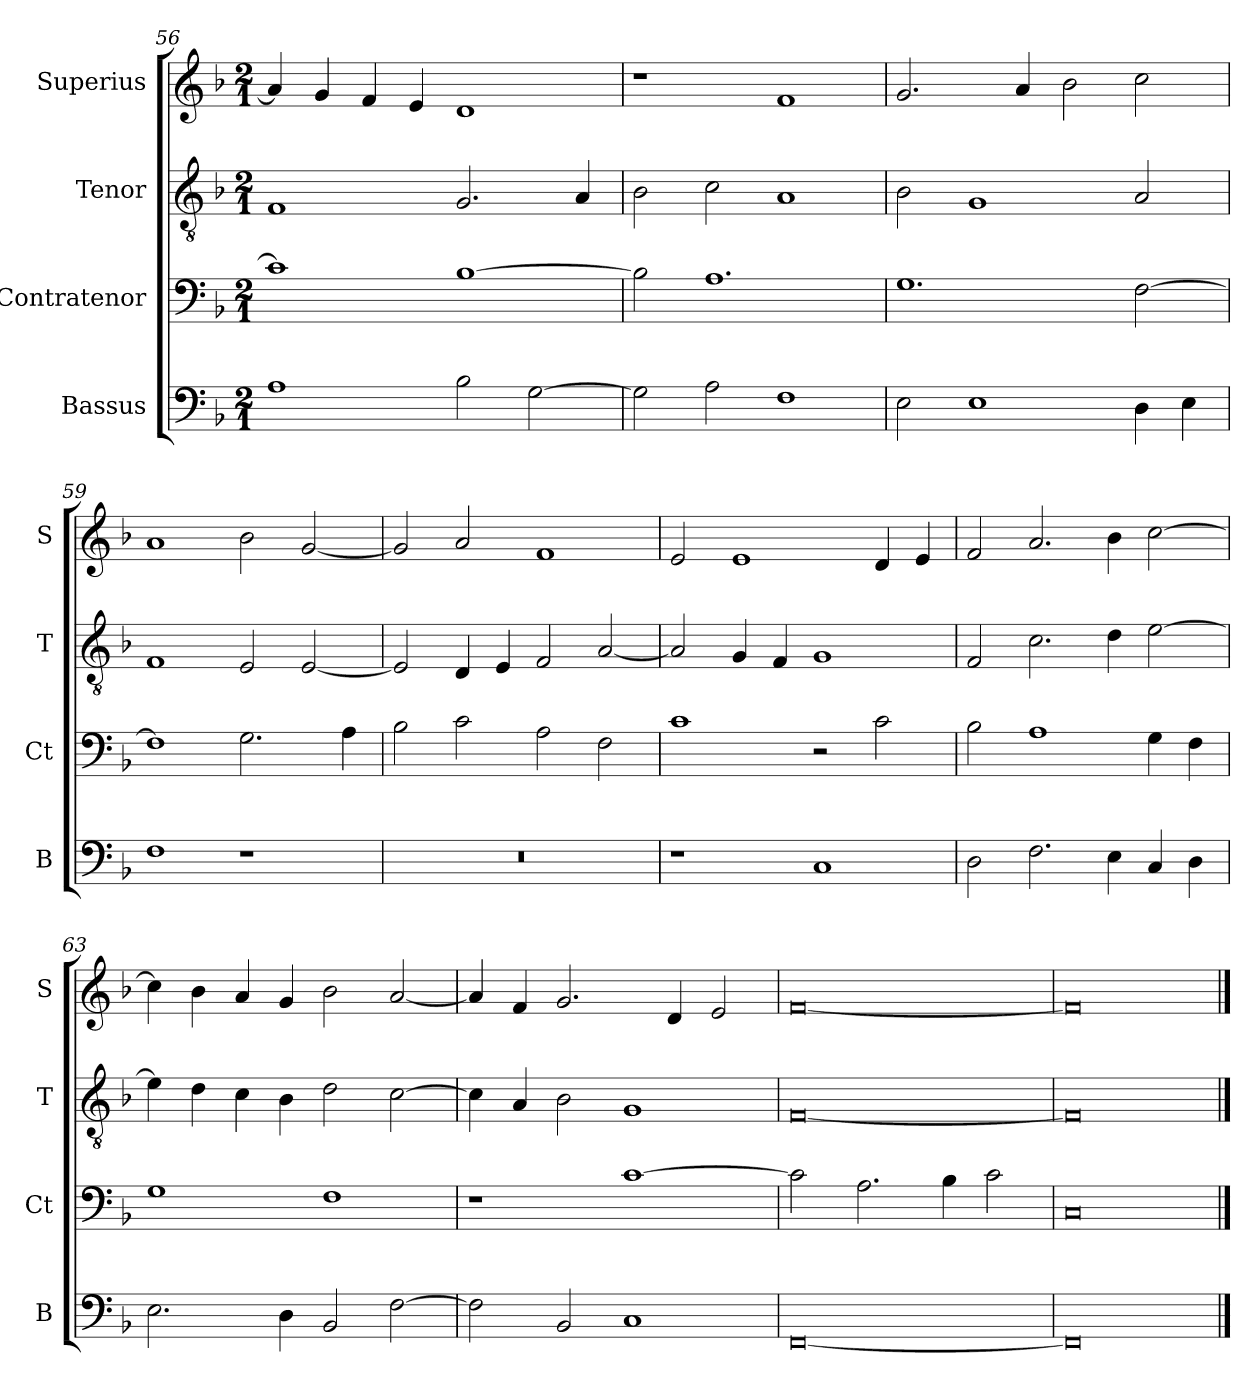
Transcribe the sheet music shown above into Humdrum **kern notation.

**kern	**kern	**kern	**kern
*part4	*part3	*part2	*part1
*staff4	*staff3	*staff2	*staff1
*I"Bassus	*I"Contratenor	*I"Tenor	*I"Superius
*I'B	*I'Ct	*I'T	*I'S
*clefF4	*clefF4	*clefGv2	*clefG2
*k[b-]	*k[b-]	*k[b-]	*k[b-]
*M2/1	*M2/1	*M2/1	*M2/1
=56	=56	=56	=56
1A	1c]	1F	4a]
.	.	.	4g
.	.	.	4f
.	.	.	4e
2B-	[1B-	2.G	1d
[2G	.	.	.
.	.	4A	.
=57	=57	=57	=57
2G]	2B-]	2B-	1r
2A	1.A	2c	.
1F	.	1A	1f
=58	=58	=58	=58
2E	1.G	2B-	2.g
1E	.	1G	.
.	.	.	4a
.	.	.	2b-
4D	[2F	2A	2cc
4E	.	.	.
=59	=59	=59	=59
1F	1F]	1F	1a
1r	2.G	2E	2b-
.	.	[2E	[2g
.	4A	.	.
=60	=60	=60	=60
0r	2B-	2E]	2g]
.	2c	4D	2a
.	.	4E	.
.	2A	2F	1f
.	2F	[2A	.
=61	=61	=61	=61
1r	1c	2A]	2e
.	.	4G	1e
.	.	4F	.
1C	2r	1G	.
.	2c	.	4d
.	.	.	4e
=62	=62	=62	=62
2D	2B-	2F	2f
2.F	1A	2.c	2.a
4E	.	4d	4b-
4C	4G	[2e	[2cc
4D	4F	.	.
=63	=63	=63	=63
2.E	1G	4e]	4cc]
.	.	4d	4b-
.	.	4c	4a
4D	.	4B-	4g
2BB-	1F	2d	2b-
[2F	.	[2c	[2a
=64	=64	=64	=64
2F]	1r	4c]	4a]
.	.	4A	4f
2BB-	.	2B-	2.g
1C	[1c	1G	.
.	.	.	4d
.	.	.	2e
=65	=65	=65	=65
[0FF	2c]	[0F	[0f
.	2.A	.	.
.	4B-	.	.
.	2c	.	.
=66	=66	=66	=66
0FF]	0C	0F]	0f]
==	==	==	==
*-	*-	*-	*-
